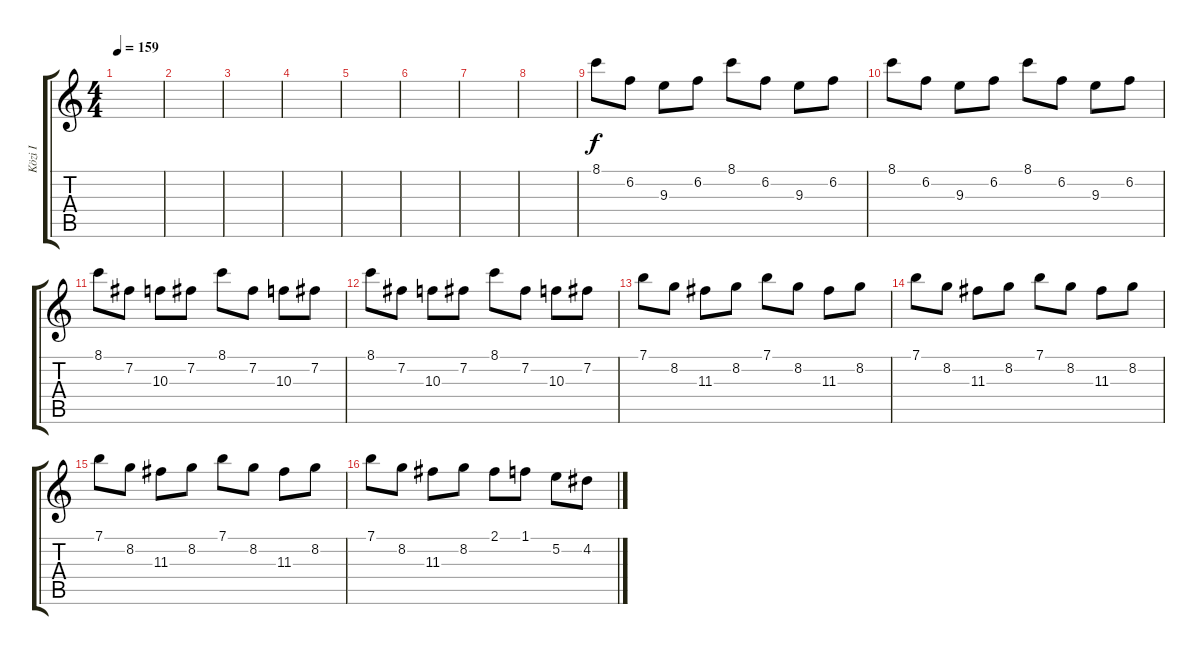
\track ("Közi I" "Közi I") {instrument overdrivenguitar}
\staff {score tabs}
\tuning (E4 B3 G3 D3 A2 E2) {hide}
\ts (4 4)
\tempo 159
\clef g2
\ks c
|
|
|
|
|
|
|
|
8.1.8{balance 12} 6.2.8 9.3.8 6.2.8 8.1.8 6.2.8 9.3.8 6.2.8 |
8.1.8 6.2.8 9.3.8 6.2.8 8.1.8 6.2.8 9.3.8 6.2.8 |
8.1.8 7.2.8 10.3.8 7.2.8 8.1.8 7.2.8 10.3.8 7.2.8 |
8.1.8 7.2.8 10.3.8 7.2.8 8.1.8 7.2.8 10.3.8 7.2.8 |
7.1.8 8.2.8 11.3.8 8.2.8 7.1.8 8.2.8 11.3.8 8.2.8 |
7.1.8 8.2.8 11.3.8 8.2.8 7.1.8 8.2.8 11.3.8 8.2.8 |
7.1.8 8.2.8 11.3.8 8.2.8 7.1.8 8.2.8 11.3.8 8.2.8 |
7.1.8 8.2.8 11.3.8 8.2.8 2.1.8 1.1.8 5.2.8 4.2.8
